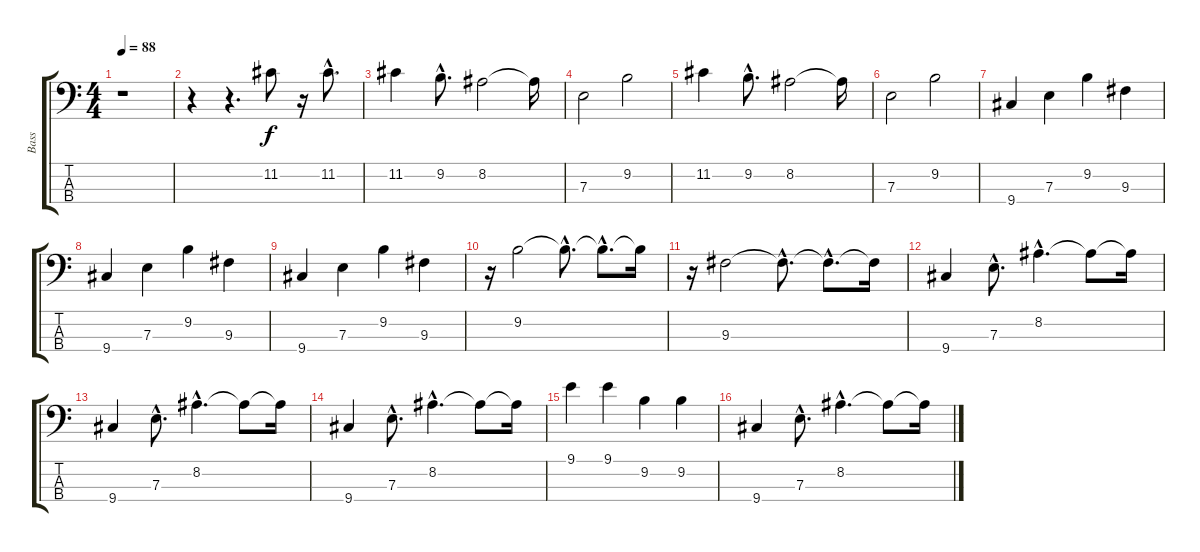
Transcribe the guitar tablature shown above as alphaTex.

\track ("Bass" "Bass") {instrument electricbassfinger}
\staff {score tabs}
\tuning (G2 D2 A1 E1) {hide}
\ts (4 4)
\tempo 88
\clef f4
\ks c
r.1{dy f} |
r.4 r.4{d} 11.2.8 r.16 11.2{hac}.8{d} |
11.2.4 9.2{hac}.8{d} 8.2.2 8.2{t}.16 |
7.3.2 9.2.2 |
11.2.4 9.2{hac}.8{d} 8.2.2 8.2{t}.16 |
7.3.2 9.2.2 |
9.4.4 7.3.4 9.2.4 9.3.4 |
9.4.4 7.3.4 9.2.4 9.3.4 |
9.4.4 7.3.4 9.2.4 9.3.4 |
r.16 9.2.2 9.2{hac t}.8{d} 9.2{hac t}.8{d} 9.2{t}.16 |
r.16 9.3.2 9.3{hac t}.8{d} 9.3{hac t}.8{d} 9.3{t}.16 |
9.4.4 7.3{hac}.8{d} 8.2{hac}.4{d} 8.2{t}.8 8.2{t}.16 |
9.4.4 7.3{hac}.8{d} 8.2{hac}.4{d} 8.2{t}.8 8.2{t}.16 |
9.4.4 7.3{hac}.8{d} 8.2{hac}.4{d} 8.2{t}.8 8.2{t}.16 |
9.1.4 9.1.4 9.2.4 9.2.4 |
9.4.4 7.3{hac}.8{d} 8.2{hac}.4{d} 8.2{t}.8 8.2{t}.16
